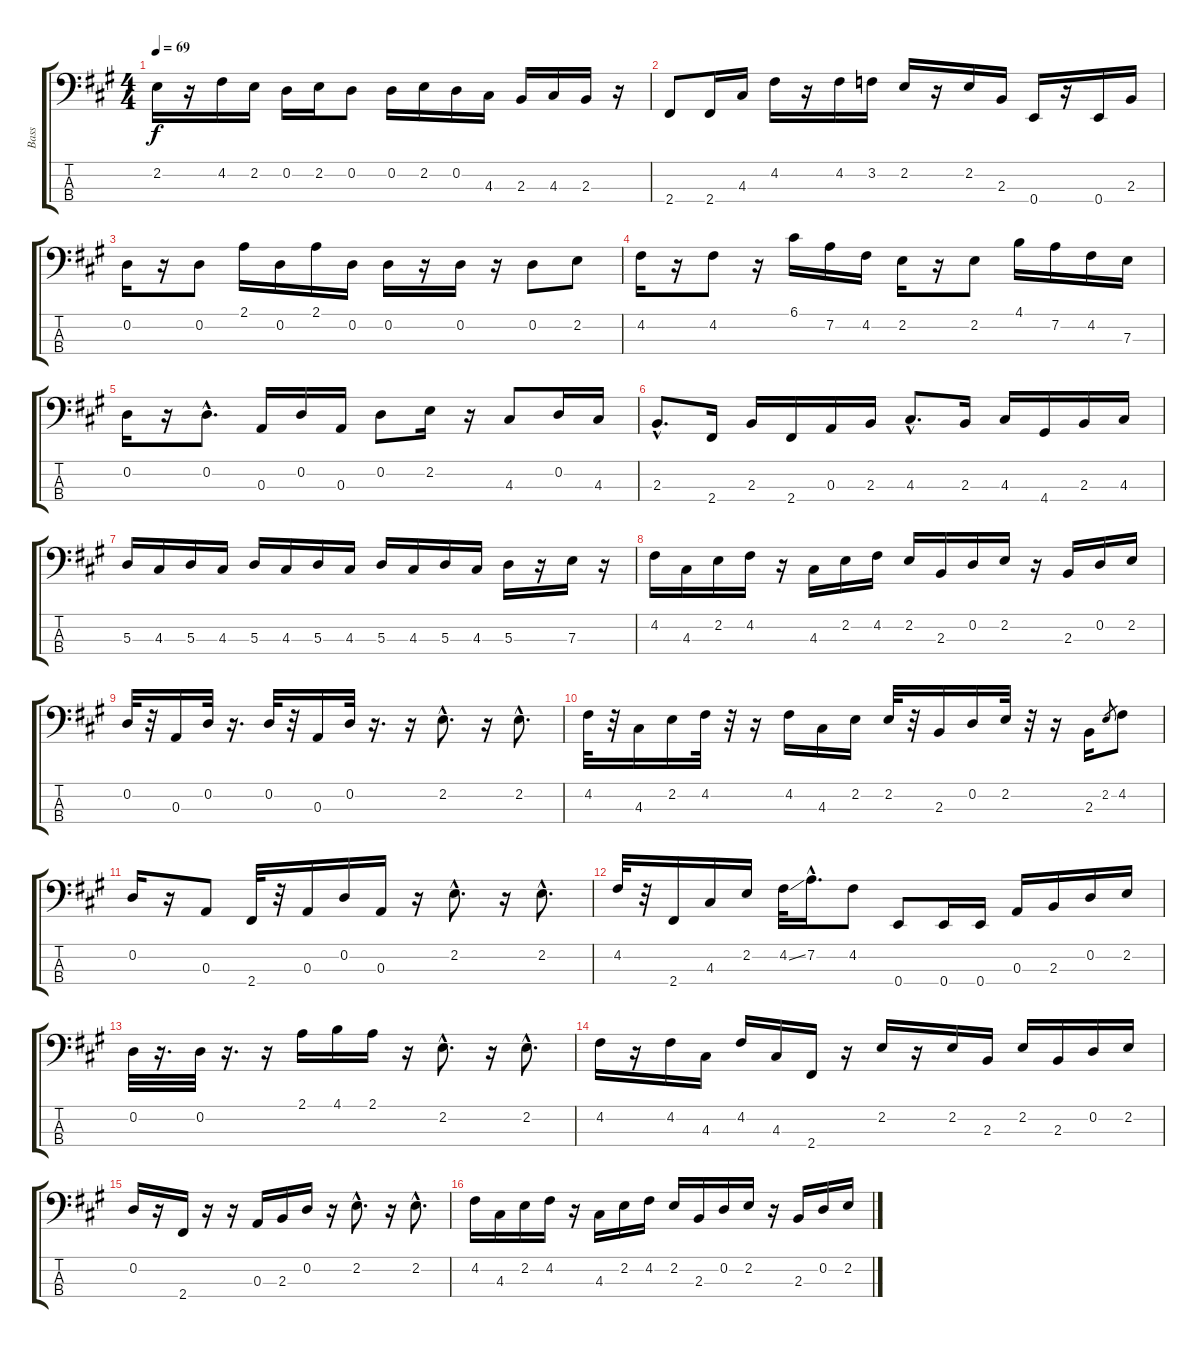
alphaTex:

\track ("Bass" "Bass") {instrument electricbassfinger}
\staff {score tabs}
\tuning (G2 D2 A1 E1) {hide}
\ts (4 4)
\tempo 69
\clef f4
\ks f#minor
2.2{t}.16{dy f} r.16 4.2.16 2.2.16 0.2.16 2.2.16 0.2.8 0.2.16 2.2.16 0.2.16 4.3.16 2.3.16 4.3.16 2.3.16 r.16 |
2.4.8 2.4.16 4.3.16 4.2.16 r.16 4.2.16 3.2.16 2.2.16 r.16 2.2.16 2.3.16 0.4.16 r.16 0.4.16 2.3.16 |
0.2.16 r.16 0.2.8 2.1.16 0.2.16 2.1.16 0.2.16 0.2.16 r.16 0.2.16 r.16 0.2.8 2.2.8 |
4.2.16 r.16 4.2.8 r.16 6.1.16 7.2.16 4.2.16 2.2.16 r.16 2.2.8 4.1.16 7.2.16 4.2.16 7.3.16 |
0.2.16 r.16 0.2{hac}.8{d} 0.3.16 0.2.16 0.3.16 0.2.8 2.2.16 r.16 4.3.8 0.2.16 4.3.16 |
2.3{hac}.8{d} 2.4.16 2.3.16 2.4.16 0.3.16 2.3.16 4.3{hac}.8{d} 2.3.16 4.3.16 4.4.16 2.3.16 4.3.16 |
5.3.16 4.3.16 5.3.16 4.3.16 5.3.16 4.3.16 5.3.16 4.3.16 5.3.16 4.3.16 5.3.16 4.3.16 5.3.16 r.16 7.3.16 r.16 |
4.2.16 4.3.16 2.2.16 4.2.16 r.16 4.3.16 2.2.16 4.2.16 2.2.16 2.3.16 0.2.16 2.2.16 r.16 2.3.16 0.2.16 2.2.16 |
0.2.32 r.32 0.3.16 0.2.32 r.16{d} 0.2.32 r.32 0.3.16 0.2.32 r.16{d} r.16 2.2{hac}.8{d} r.16 2.2{hac}.8{d} |
4.2.32 r.32 4.3.16 2.2.16 4.2.32 r.32 r.16 4.2.16 4.3.16 2.2.16 2.2.32 r.32 2.3.16 0.2.16 2.2.32 r.32 r.16 2.3.16 2.2.8{gr} 4.2.8 |
0.2.16 r.16 0.3.8 2.4.32 r.32 0.3.16 0.2.16 0.3.16 r.16 2.2{hac}.8{d} r.16 2.2{hac}.8{d} |
4.2.32 r.32 2.4.16 4.3.16 2.2.16 4.2{ss}.32 7.2{hac}.16{d} 4.2.8 0.4.8 0.4.16 0.4.16 0.3.16 2.3.16 0.2.16 2.2.16 |
0.2.32 r.16{d} 0.2.32 r.16{d} r.16 2.1.16 4.1.16 2.1.16 r.16 2.2{hac}.8{d} r.16 2.2{hac}.8{d} |
4.2.16 r.16 4.2.16 4.3.16 4.2.16 4.3.16 2.4.16 r.16 2.2.16 r.16 2.2.16 2.3.16 2.2.16 2.3.16 0.2.16 2.2.16 |
0.2.16 r.16 2.4.16 r.16 r.16 0.3.16 2.3.16 0.2.16 r.16 2.2{hac}.8{d} r.16 2.2{hac}.8{d} |
4.2.16 4.3.16 2.2.16 4.2.16 r.16 4.3.16 2.2.16 4.2.16 2.2.16 2.3.16 0.2.16 2.2.16 r.16 2.3.16 0.2.16 2.2.16
